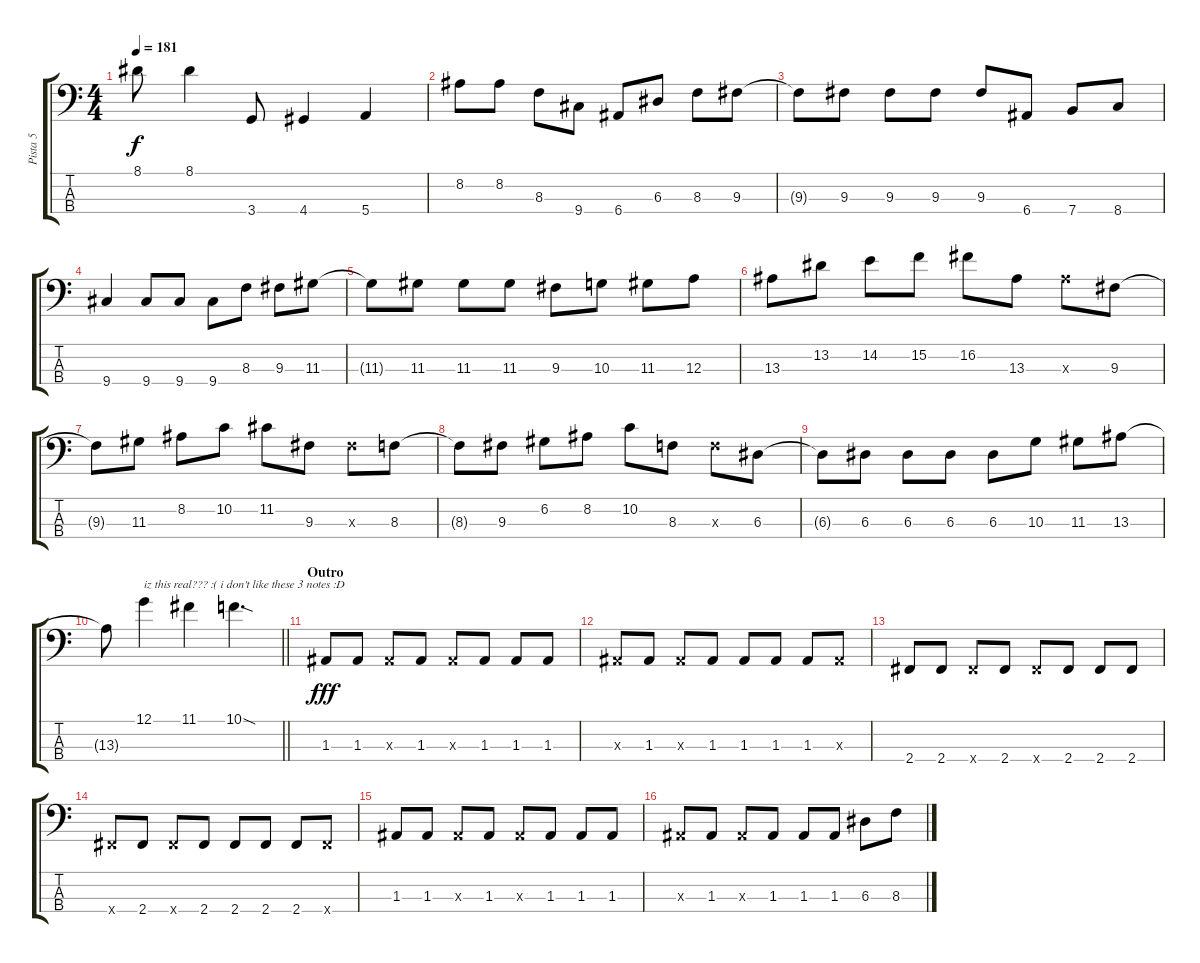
\track ("Pista 5" "Pista 5") {instrument electricbassfinger}
\staff {score tabs}
\tuning (G2 D2 A1 E1) {hide}
\ts (4 4)
\tempo 181
\clef f4
\ks c
8.1{t}.8{dy f} 8.1.4 3.4.8 4.4.4 5.4.4 |
8.2.8 8.2.8 8.3.8 9.4.8 6.4.8 6.3.8 8.3.8 9.3.8 |
9.3{t}.8 9.3.8 9.3.8 9.3.8 9.3.8 6.4.8 7.4.8 8.4.8 |
9.4.4 9.4.8 9.4.8 9.4.8 8.3.8 9.3.8 11.3.8 |
11.3{t}.8 11.3.8 11.3.8 11.3.8 9.3.8 10.3.8 11.3.8 12.3.8 |
13.3.8 13.2.8 14.2.8 15.2.8 16.2.8 13.3.8 13.3{x}.8 9.3.8 |
9.3{t}.8 11.3.8 8.2.8 10.2.8 11.2.8 9.3.8 9.3{x}.8 8.3.8 |
8.3{t}.8 9.3.8 6.2.8 8.2.8 10.2.8 8.3.8 8.3{x}.8 6.3.8 |
6.3{t}.8 6.3.8 6.3.8 6.3.8 6.3.8 10.3.8 11.3.8 13.3.8 |
\barLineRight lightlight
13.3{t}.8 12.1.4{txt "iz this real??? :( i don't like these 3 notes :D"} 11.1.4 10.1{sod}.4{d} |
\section ("" "Outro")
1.3.8{dy fff} 1.3.8 1.3{x}.8 1.3.8 1.3{x}.8 1.3.8 1.3.8 1.3.8 |
1.3{x}.8 1.3.8 1.3{x}.8 1.3.8 1.3.8 1.3.8 1.3.8 1.3{x}.8 |
2.4.8 2.4.8 2.4{x}.8 2.4.8 2.4{x}.8 2.4.8 2.4.8 2.4.8 |
2.4{x}.8 2.4.8 2.4{x}.8 2.4.8 2.4.8 2.4.8 2.4.8 2.4{x}.8 |
1.3.8 1.3.8 1.3{x}.8 1.3.8 1.3{x}.8 1.3.8 1.3.8 1.3.8 |
1.3{x}.8 1.3.8 1.3{x}.8 1.3.8 1.3.8 1.3.8 6.3.8 8.3.8
